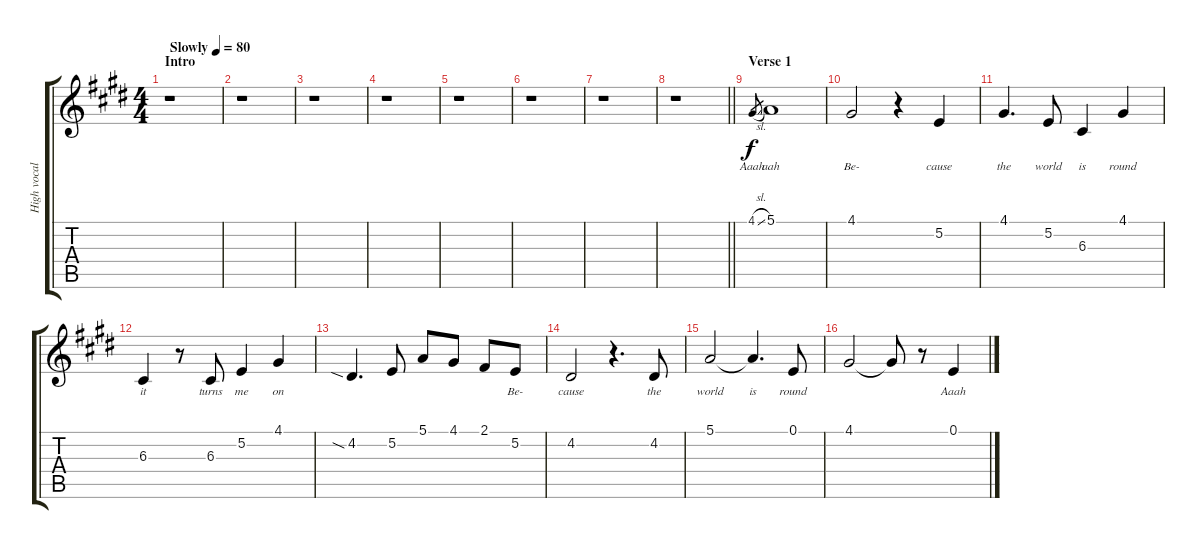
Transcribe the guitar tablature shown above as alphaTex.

\track ("High vocal - Paul" "High vocal") {instrument flute}
\staff {score tabs}
\tuning (E4 B3 G3 D3 A2 E2) {hide}
\ts (4 4)
\section ("" "Intro")
\tempo (80 "Slowly")
\clef g2
\ks c#minor
r.1{dy f instrument flute} |
r.1 |
r.1 |
r.1 |
r.1 |
r.1 |
r.1 |
\barLineRight lightlight
r.1 |
\section ("" "Verse 1")
4.1{sl}.8{lyrics (0 "Aaah") lyrics (1 "") lyrics (2 "") lyrics (3 "") lyrics (4 "") gr} 5.1.1{lyrics (0 "aah") lyrics (1 "") lyrics (2 "") lyrics (3 "") lyrics (4 "")} |
4.1.2{lyrics (0 "Be-") lyrics (1 "") lyrics (2 "") lyrics (3 "") lyrics (4 "")} r.4 5.2.4{lyrics (0 "cause") lyrics (1 "") lyrics (2 "") lyrics (3 "") lyrics (4 "")} |
4.1.4{d lyrics (0 "the") lyrics (1 "") lyrics (2 "") lyrics (3 "") lyrics (4 "")} 5.2.8{lyrics (0 "world") lyrics (1 "") lyrics (2 "") lyrics (3 "") lyrics (4 "")} 6.3.4{lyrics (0 "is") lyrics (1 "") lyrics (2 "") lyrics (3 "") lyrics (4 "")} 4.1.4{lyrics (0 "round") lyrics (1 "") lyrics (2 "") lyrics (3 "") lyrics (4 "")} |
6.3.4{lyrics (0 "it") lyrics (1 "") lyrics (2 "") lyrics (3 "") lyrics (4 "")} r.8 6.3.8{lyrics (0 "turns") lyrics (1 "") lyrics (2 "") lyrics (3 "") lyrics (4 "")} 5.2.4{lyrics (0 "me") lyrics (1 "") lyrics (2 "") lyrics (3 "") lyrics (4 "")} 4.1.4{lyrics (0 "on") lyrics (1 "") lyrics (2 "") lyrics (3 "") lyrics (4 "")} |
4.2{sia}.4{d lyrics (0 "") lyrics (1 "") lyrics (2 "") lyrics (3 "") lyrics (4 "")} 5.2.8{lyrics (0 "") lyrics (1 "") lyrics (2 "") lyrics (3 "") lyrics (4 "")} 5.1.8{lyrics (0 "") lyrics (1 "") lyrics (2 "") lyrics (3 "") lyrics (4 "")} 4.1.8{lyrics (0 "") lyrics (1 "") lyrics (2 "") lyrics (3 "") lyrics (4 "")} 2.1.8{lyrics (0 "") lyrics (1 "") lyrics (2 "") lyrics (3 "") lyrics (4 "")} 5.2.8{lyrics (0 "Be-") lyrics (1 "") lyrics (2 "") lyrics (3 "") lyrics (4 "")} |
4.2.2{lyrics (0 "cause") lyrics (1 "") lyrics (2 "") lyrics (3 "") lyrics (4 "")} r.4{d} 4.2.8{lyrics (0 "the") lyrics (1 "") lyrics (2 "") lyrics (3 "") lyrics (4 "")} |
5.1.2{lyrics (0 "world") lyrics (1 "") lyrics (2 "") lyrics (3 "") lyrics (4 "")} 5.1{t}.4{d lyrics (0 "is") lyrics (1 "") lyrics (2 "") lyrics (3 "") lyrics (4 "")} 0.1.8{lyrics (0 "round") lyrics (1 "") lyrics (2 "") lyrics (3 "") lyrics (4 "")} |
4.1.2{lyrics (0 "") lyrics (1 "") lyrics (2 "") lyrics (3 "") lyrics (4 "")} 4.1{t}.8{lyrics (0 "") lyrics (1 "") lyrics (2 "") lyrics (3 "") lyrics (4 "")} r.8 0.1.4{lyrics (0 "Aaah") lyrics (1 "") lyrics (2 "") lyrics (3 "") lyrics (4 "")}
